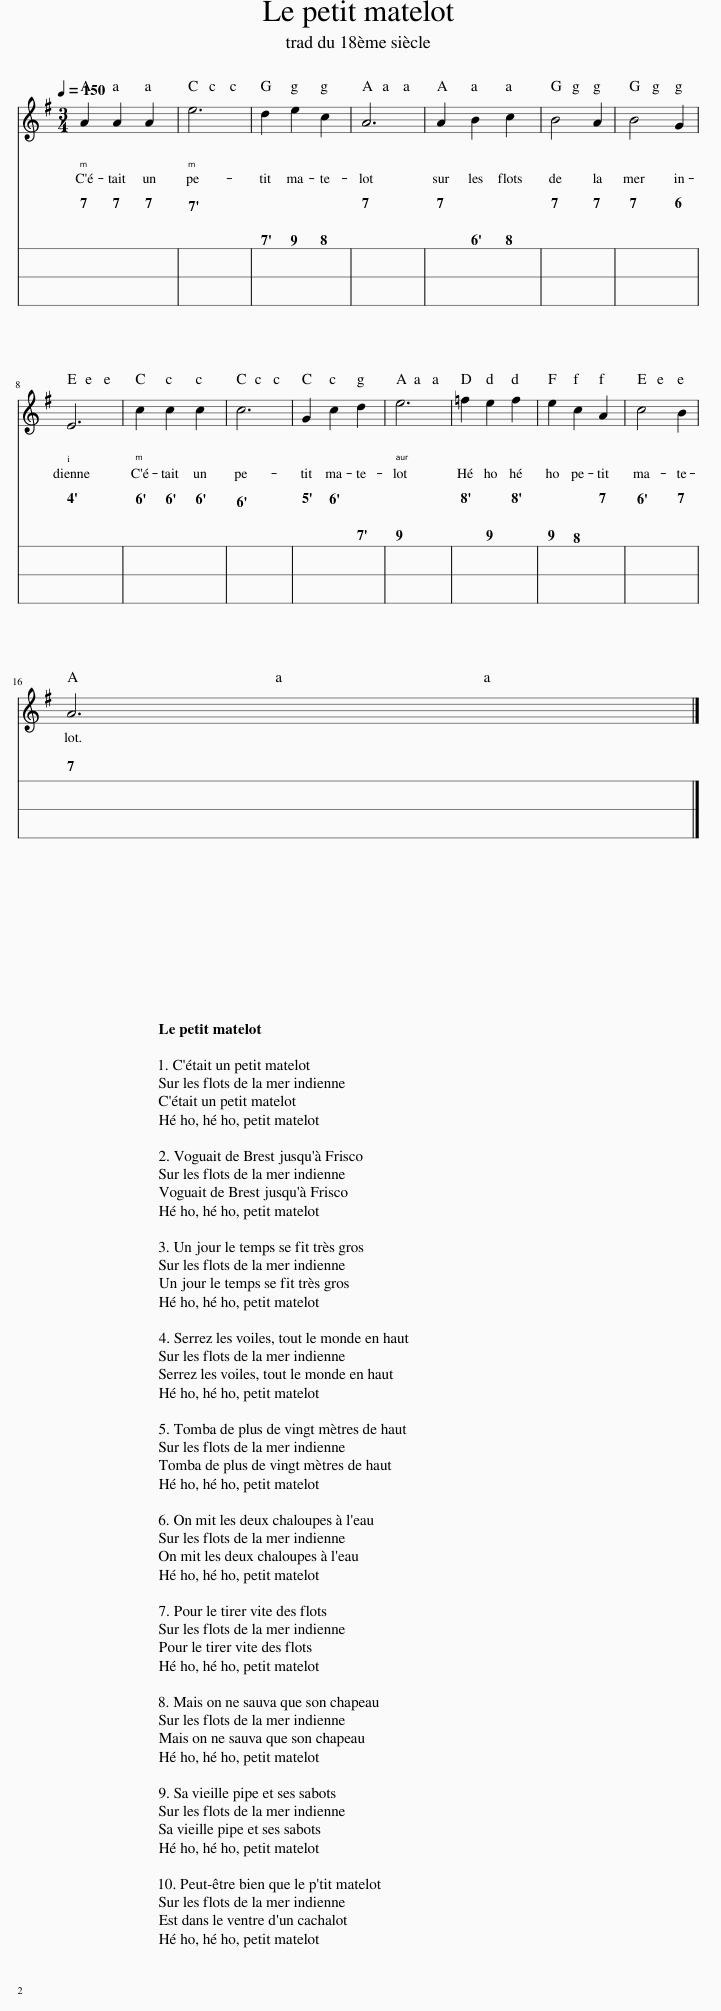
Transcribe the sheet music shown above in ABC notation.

X:1
L:1/8
Q:1/4=150
M:3/4
I:linebreak $
K:G
V:1 treble
V:1
 A2 A2 A2 | e6 | d2 e2 c2 | A6 | A2 B2 c2 | %5
 B4 A2 | B4 G2 |$ E6 | c2 c2 c2 | c6 | %10
 G2 c2 d2 | e6 | =f2 e2 f2 | e2 c2 A2 | c4 B2 |$ %15
 A6 |] %16
